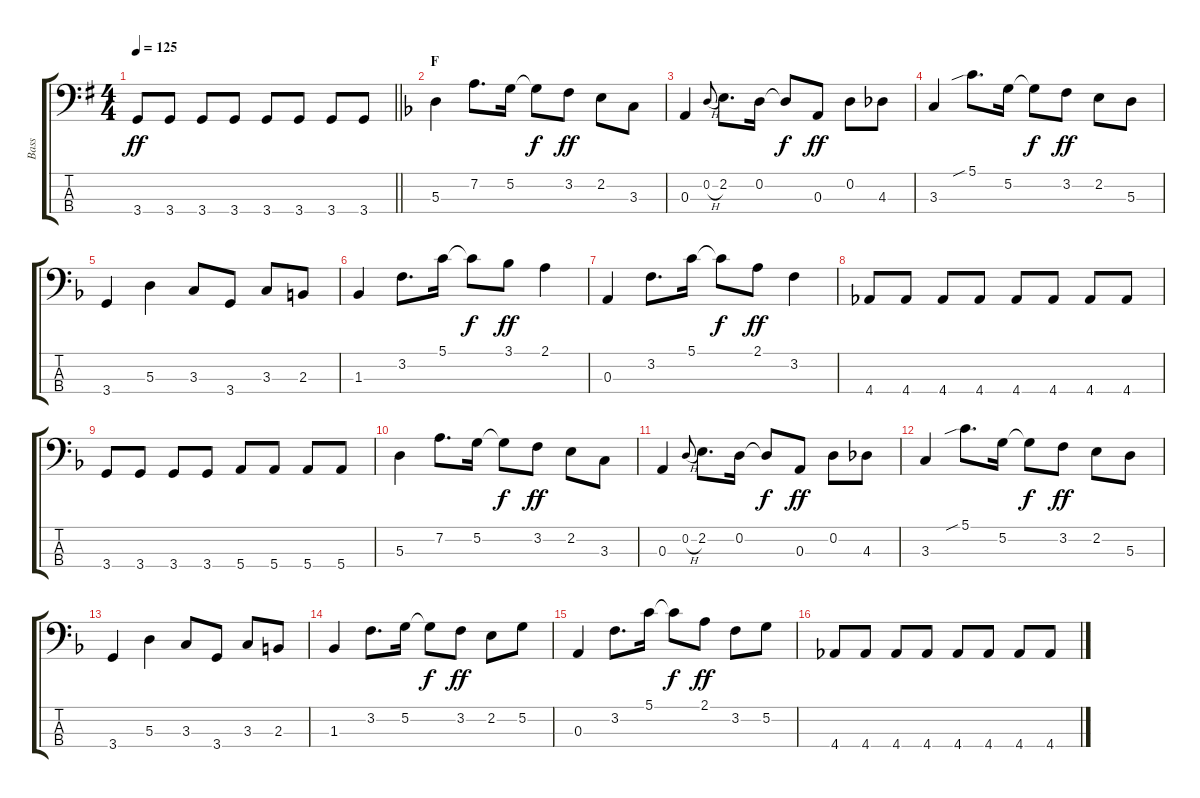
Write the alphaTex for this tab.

\track ("Bass" "Bass") {instrument electricbasspick}
\staff {score tabs}
\tuning (G2 D2 A1 E1) {hide}
\ts (4 4)
\tempo 125
\clef f4
\barLineRight lightlight
\ks g
3.4.8{dy ff} 3.4.8 3.4.8 3.4.8 3.4.8 3.4.8 3.4.8 3.4.8 |
\section ("" "F")
\ks f
5.3.4 7.2.8{d} 5.2.16 5.2{t}.8{dy f} 3.2.8{dy ff} 2.2.8 3.3.8 |
0.3.4 0.2{h}.8{gr onbeat} 2.2.8{d} 0.2.16 0.2{t}.8{dy f} 0.3.8{dy ff} 0.2.8 4.3.8 |
3.3.4 5.1{sib}.8{d} 5.2.16 5.2{t}.8{dy f} 3.2.8{dy ff} 2.2.8 5.3.8 |
3.4.4 5.3.4 3.3.8 3.4.8 3.3.8 2.3.8 |
1.3.4 3.2.8{d} 5.1.16 5.1{t}.8{dy f} 3.1.8{dy ff} 2.1.4 |
0.3.4 3.2.8{d} 5.1.16 5.1{t}.8{dy f} 2.1.8{dy ff} 3.2.4 |
4.4.8 4.4.8 4.4.8 4.4.8 4.4.8 4.4.8 4.4.8 4.4.8 |
3.4.8 3.4.8 3.4.8 3.4.8 5.4.8 5.4.8 5.4.8 5.4.8 |
5.3.4 7.2.8{d} 5.2.16 5.2{t}.8{dy f} 3.2.8{dy ff} 2.2.8 3.3.8 |
0.3.4 0.2{h}.8{gr onbeat} 2.2.8{d} 0.2.16 0.2{t}.8{dy f} 0.3.8{dy ff} 0.2.8 4.3.8 |
3.3.4 5.1{sib}.8{d} 5.2.16 5.2{t}.8{dy f} 3.2.8{dy ff} 2.2.8 5.3.8 |
3.4.4 5.3.4 3.3.8 3.4.8 3.3.8 2.3.8 |
1.3.4 3.2.8{d} 5.2.16 5.2{t}.8{dy f} 3.2.8{dy ff} 2.2.8 5.2.8 |
0.3.4 3.2.8{d} 5.1.16 5.1{t}.8{dy f} 2.1.8{dy ff} 3.2.8 5.2.8 |
4.4.8 4.4.8 4.4.8 4.4.8 4.4.8 4.4.8 4.4.8 4.4.8
